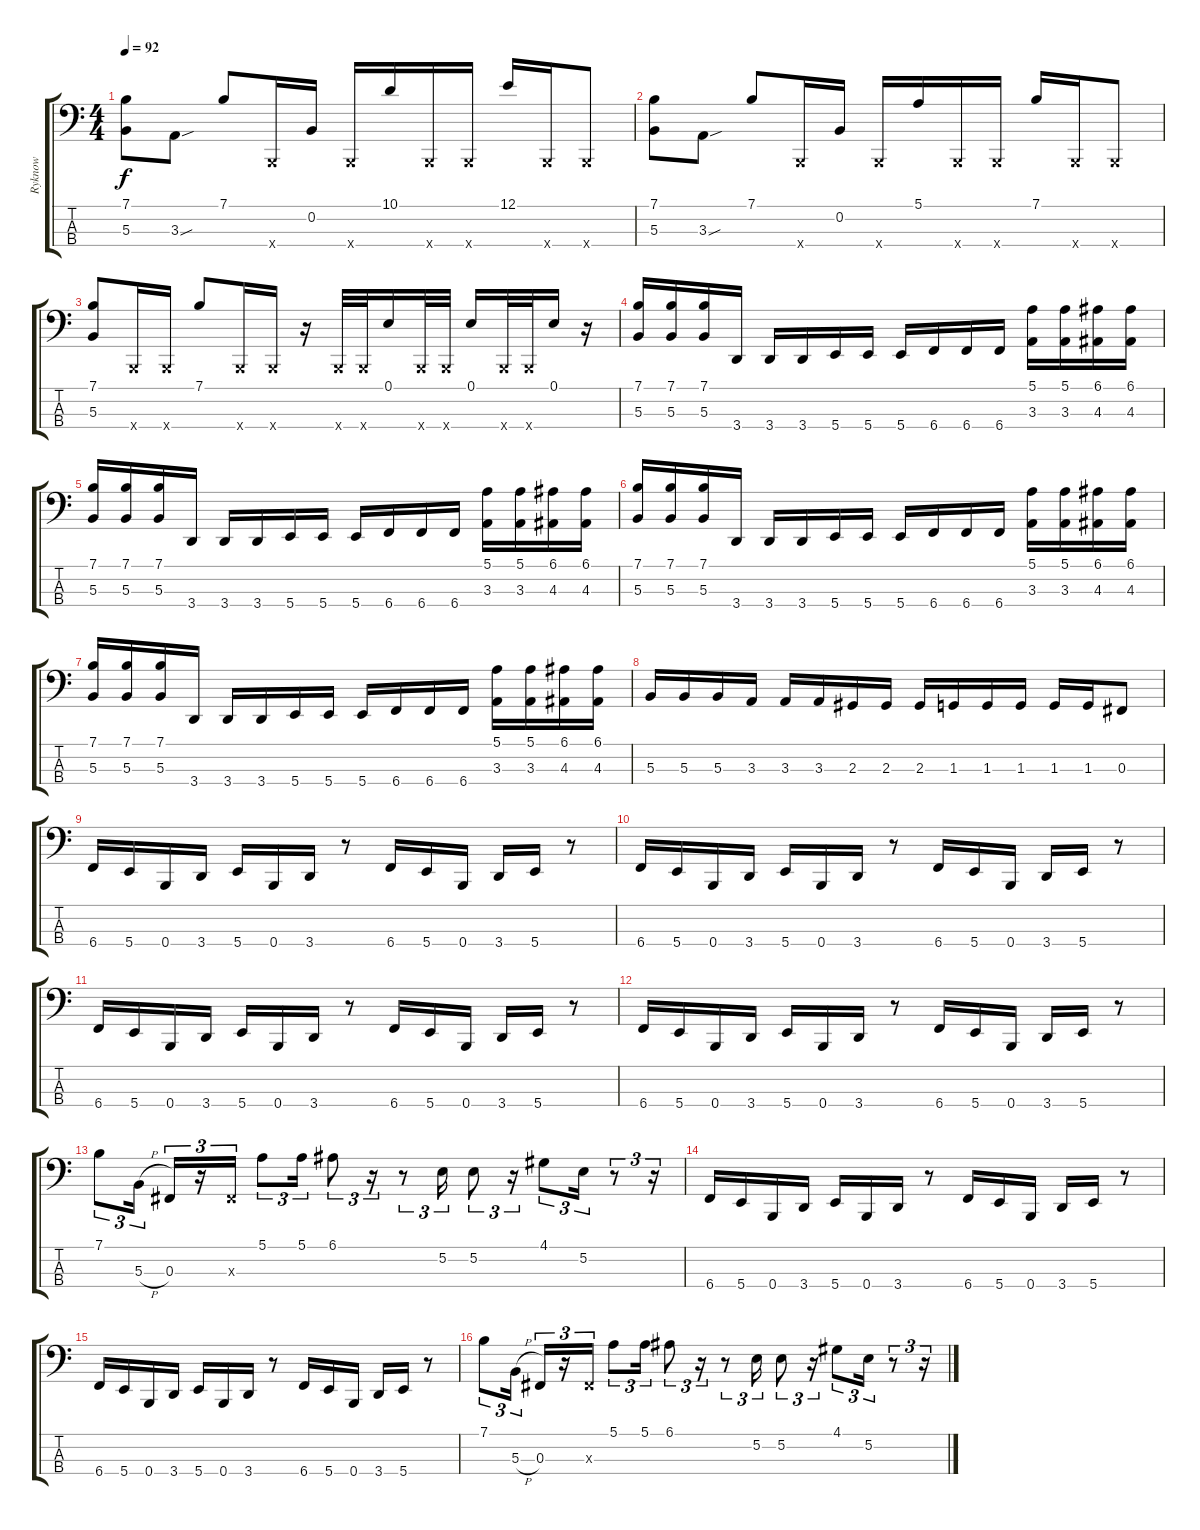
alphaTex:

\track ("Ryknow" "Ryknow") {instrument slapbass1}
\staff {score tabs}
\tuning (E2 B1 Gb1 B0) {hide}
\ts (4 4)
\tempo 92
\clef f4
\ks c
(7.1 5.3).8{dy f} 3.3{sou}.8 7.1.8 0.4{x}.16 0.2.16 0.4{x}.16 10.1.16 0.4{x}.16 0.4{x}.16 12.1.16 0.4{x}.16 0.4{x}.8 |
(7.1 5.3).8 3.3{sou}.8 7.1.8 0.4{x}.16 0.2.16 0.4{x}.16 5.1.16 0.4{x}.16 0.4{x}.16 7.1.16 0.4{x}.16 0.4{x}.8 |
(7.1 5.3).8 0.4{x}.16 0.4{x}.16 7.1.8 0.4{x}.16 0.4{x}.16 r.16 0.4{x}.32 0.4{x}.32 0.1.16 0.4{x}.32 0.4{x}.32 0.1.16 0.4{x}.32 0.4{x}.32 0.1.16 r.16 |
(7.1 5.3).16 (7.1 5.3).16 (7.1 5.3).16 3.4.16 3.4.16 3.4.16 5.4.16 5.4.16 5.4.16 6.4.16 6.4.16 6.4.16 (5.1 3.3).16 (5.1 3.3).16 (6.1 4.3).16 (6.1 4.3).16 |
(7.1 5.3).16 (7.1 5.3).16 (7.1 5.3).16 3.4.16 3.4.16 3.4.16 5.4.16 5.4.16 5.4.16 6.4.16 6.4.16 6.4.16 (5.1 3.3).16 (5.1 3.3).16 (6.1 4.3).16 (6.1 4.3).16 |
(7.1 5.3).16 (7.1 5.3).16 (7.1 5.3).16 3.4.16 3.4.16 3.4.16 5.4.16 5.4.16 5.4.16 6.4.16 6.4.16 6.4.16 (5.1 3.3).16 (5.1 3.3).16 (6.1 4.3).16 (6.1 4.3).16 |
(7.1 5.3).16 (7.1 5.3).16 (7.1 5.3).16 3.4.16 3.4.16 3.4.16 5.4.16 5.4.16 5.4.16 6.4.16 6.4.16 6.4.16 (5.1 3.3).16 (5.1 3.3).16 (6.1 4.3).16 (6.1 4.3).16 |
5.3.16 5.3.16 5.3.16 3.3.16 3.3.16 3.3.16 2.3.16 2.3.16 2.3.16 1.3.16 1.3.16 1.3.16 1.3.16 1.3.16 0.3.8 |
6.4.16 5.4.16 0.4.16 3.4.16 5.4.16 0.4.16 3.4.16 r.8 6.4.16 5.4.16 0.4.16 3.4.16 5.4.16 r.8 |
6.4.16 5.4.16 0.4.16 3.4.16 5.4.16 0.4.16 3.4.16 r.8 6.4.16 5.4.16 0.4.16 3.4.16 5.4.16 r.8 |
6.4.16 5.4.16 0.4.16 3.4.16 5.4.16 0.4.16 3.4.16 r.8 6.4.16 5.4.16 0.4.16 3.4.16 5.4.16 r.8 |
6.4.16 5.4.16 0.4.16 3.4.16 5.4.16 0.4.16 3.4.16 r.8 6.4.16 5.4.16 0.4.16 3.4.16 5.4.16 r.8 |
7.1.8{tu (3 2)} 5.3{h}.16{tu (3 2)} 0.3.16{tu (3 2)} r.16{tu (3 2)} 0.3{x}.16{tu (3 2)} 5.1.8{tu (3 2)} 5.1.16{tu (3 2)} 6.1.8{tu (3 2)} r.16{tu (3 2)} r.8{tu (3 2)} 5.2.16{tu (3 2)} 5.2.8{tu (3 2)} r.16{tu (3 2)} 4.1.8{tu (3 2)} 5.2.16{tu (3 2)} r.8{tu (3 2)} r.16{tu (3 2)} |
6.4.16 5.4.16 0.4.16 3.4.16 5.4.16 0.4.16 3.4.16 r.8 6.4.16 5.4.16 0.4.16 3.4.16 5.4.16 r.8 |
6.4.16 5.4.16 0.4.16 3.4.16 5.4.16 0.4.16 3.4.16 r.8 6.4.16 5.4.16 0.4.16 3.4.16 5.4.16 r.8 |
7.1.8{tu (3 2)} 5.3{h}.16{tu (3 2)} 0.3.16{tu (3 2)} r.16{tu (3 2)} 0.3{x}.16{tu (3 2)} 5.1.8{tu (3 2)} 5.1.16{tu (3 2)} 6.1.8{tu (3 2)} r.16{tu (3 2)} r.8{tu (3 2)} 5.2.16{tu (3 2)} 5.2.8{tu (3 2)} r.16{tu (3 2)} 4.1.8{tu (3 2)} 5.2.16{tu (3 2)} r.8{tu (3 2)} r.16{tu (3 2)}
